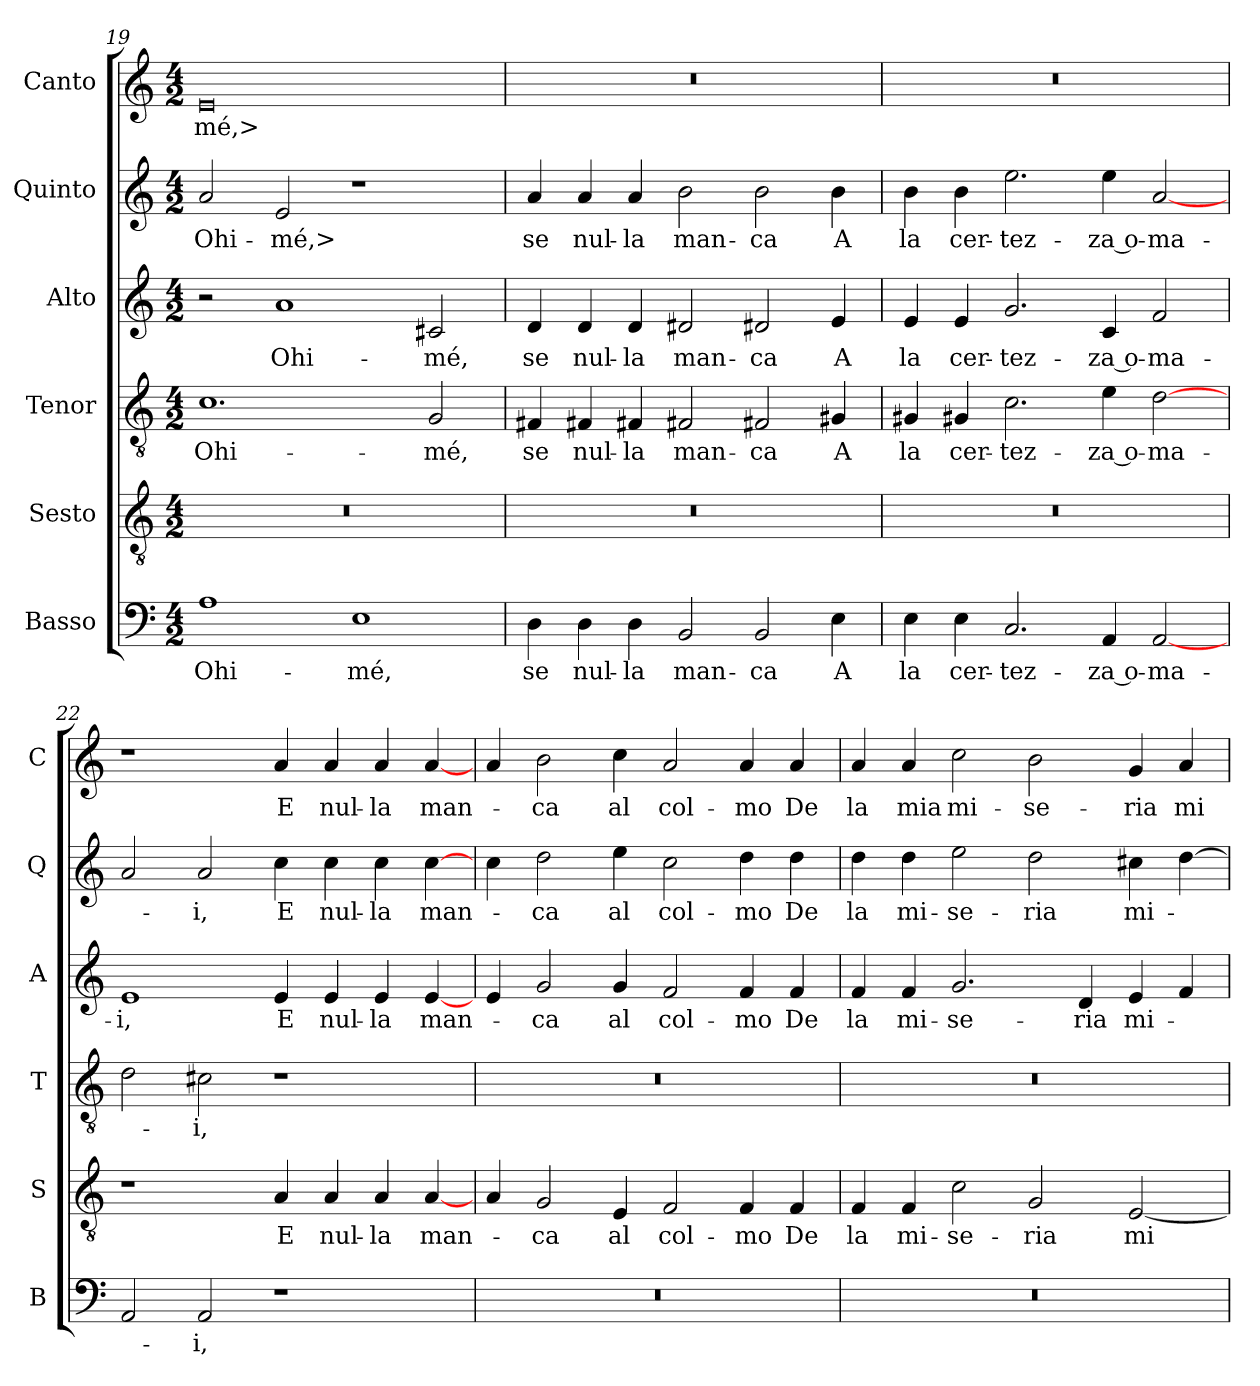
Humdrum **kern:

**kern	**text	**kern	**text	**kern	**text	**kern	**text	**kern	**text	**kern	**text
*part6	*part6	*part5	*part5	*part4	*part4	*part3	*part3	*part2	*part2	*part1	*part1
*staff6	*staff6	*staff5	*staff5	*staff4	*staff4	*staff3	*staff3	*staff2	*staff2	*staff1	*staff1
*I"Basso	*	*I"Sesto	*	*I"Tenor	*	*I"Alto	*	*I"Quinto	*	*I"Canto	*
*I'B	*	*I'S	*	*I'T	*	*I'A	*	*I'Q	*	*I'C	*
*clefF4	*	*clefGv2	*	*clefGv2	*	*clefG2	*	*clefG2	*	*clefG2	*
*k[]	*	*k[]	*	*k[]	*	*k[]	*	*k[]	*	*k[]	*
*C:	*	*C:	*	*C:	*	*C:	*	*C:	*	*C:	*
*M4/2	*	*M4/2	*	*M4/2	*	*M4/2	*	*M4/2	*	*M4/2	*
=19	=19	=19	=19	=19	=19	=19	=19	=19	=19	=19	=19
1A	Ohi-	0r	.	1.c	Ohi-	2r	.	2a	Ohi-	0e	-mé,>
.	.	.	.	.	.	1a	Ohi-	2e	-mé,>	.	.
1E	-mé,	.	.	.	.	.	.	1r	.	.	.
.	.	.	.	2G	-mé,	2c#X	-mé,	.	.	.	.
=20	=20	=20	=20	=20	=20	=20	=20	=20	=20	=20	=20
4D	se	0r	.	4F#X	se	4d	se	4a	se	0r	.
4D	nul-	.	.	4F#X	nul-	4d	nul-	4a	nul-	.	.
4D	-la	.	.	4F#X	-la	4d	-la	4a	-la	.	.
2BB	man-	.	.	2F#X	man-	2d#X	man-	2b	man-	.	.
2BB	-ca	.	.	2F#X	-ca	2d#X	-ca	2b	-ca	.	.
4E	A	.	.	4G#X	A	4e	A	4b	A	.	.
=21	=21	=21	=21	=21	=21	=21	=21	=21	=21	=21	=21
4E	la	0r	.	4G#X	la	4e	la	4b	la	0r	.
4E	cer-	.	.	4G#X	cer-	4e	cer-	4b	cer-	.	.
2.C	-tez-	.	.	2.c	-tez-	2.g	-tez-	2.ee	-tez-	.	.
4AA	-za o-	.	.	4e	-za o-	4c	-za o-	4ee	-za o-	.	.
[2AA	-ma-	.	.	[2d	-ma-	2f	-ma-	[2a	-ma-	.	.
=22	=22	=22	=22	=22	=22	=22	=22	=22	=22	=22	=22
2AA	.	1r	.	2d	.	1e	-i,	2a	.	1r	.
2AA	-i,	.	.	2c#X	-i,	.	.	2a	-i,	.	.
1r	.	4A	E	1r	.	4e	E	4cc	E	4a	E
.	.	4A	nul-	.	.	4e	nul-	4cc	nul-	4a	nul-
.	.	4A	-la	.	.	4e	-la	4cc	-la	4a	-la
.	.	[4A	man-	.	.	[4e	man-	[4cc	man-	[4a	man-
=23	=23	=23	=23	=23	=23	=23	=23	=23	=23	=23	=23
0r	.	4A	.	0r	.	4e	.	4cc	.	4a	.
.	.	2G	-ca	.	.	2g	-ca	2dd	-ca	2b	-ca
.	.	4E	al	.	.	4g	al	4ee	al	4cc	al
.	.	2F	col-	.	.	2f	col-	2cc	col-	2a	col-
.	.	4F	-mo	.	.	4f	-mo	4dd	-mo	4a	-mo
.	.	4F	De	.	.	4f	De	4dd	De	4a	De
=24	=24	=24	=24	=24	=24	=24	=24	=24	=24	=24	=24
0r	.	4F	la	0r	.	4f	la	4dd	la	4a	la
.	.	4F	mi-	.	.	4f	mi-	4dd	mi-	4a	mia
.	.	2c	-se-	.	.	2.g	-se-	2ee	-se-	2cc	mi-
.	.	2G	-ria	.	.	.	.	2dd	-ria	2b	-se-
.	.	.	.	.	.	4d	-ria	.	.	.	.
.	.	[2E	mi-	.	.	4e	mi-	4cc#X	mi-	4g	-ria
.	.	.	.	.	.	4f	.	[4dd	.	4a	mi-
=	=	=	=	=	=	=	=	=	=	=	=
*-	*-	*-	*-	*-	*-	*-	*-	*-	*-	*-	*-
